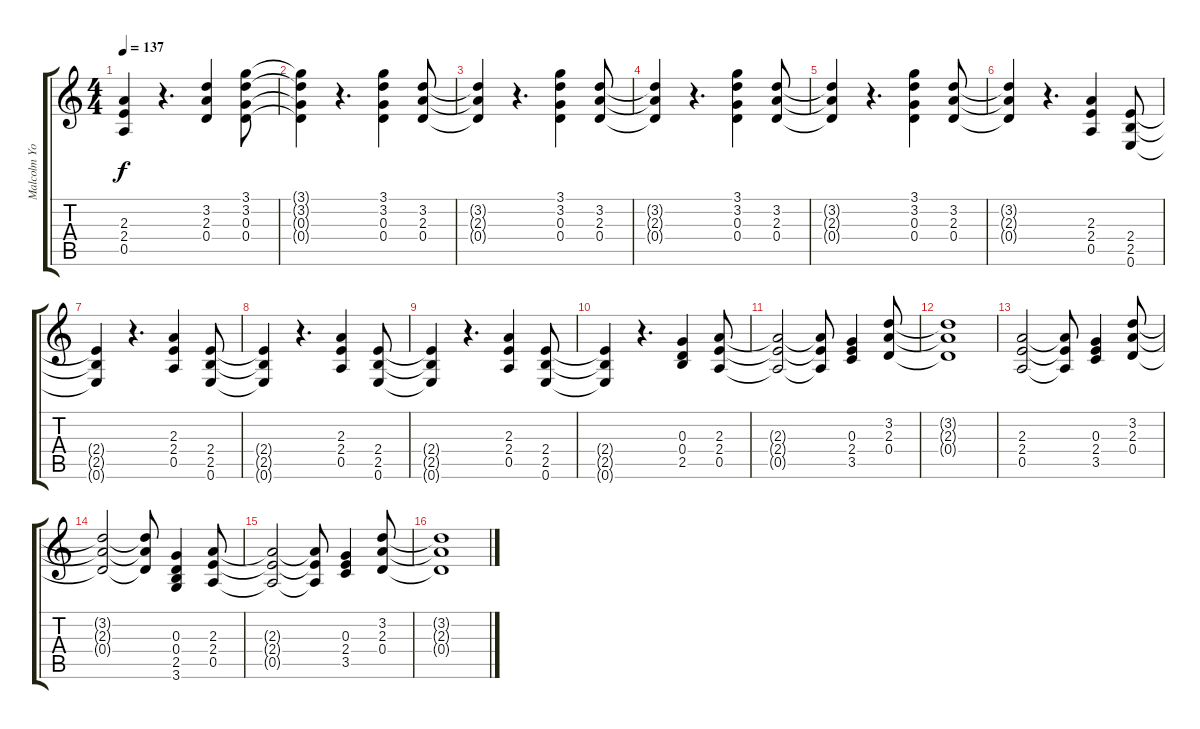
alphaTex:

\track ("Malcolm Young" "Malcolm Yo") {instrument overdrivenguitar}
\staff {score tabs}
\tuning (E4 B3 G3 D3 A2 E2) {hide}
\ts (4 4)
\tempo 137
\clef g2
\ks c
(2.3{t} 2.4{t} 0.5{t}).4{dy f} r.4{d} (3.2 2.3 0.4).4 (3.1 3.2 0.3 0.4).8 |
(3.1{t} 3.2{t} 0.3{t} 0.4{t}).4 r.4{d} (3.1 3.2 0.3 0.4).4 (3.2 2.3 0.4).8 |
(3.2{t} 2.3{t} 0.4{t}).4 r.4{d} (3.1 3.2 0.3 0.4).4 (3.2 2.3 0.4).8 |
(3.2{t} 2.3{t} 0.4{t}).4 r.4{d} (3.1 3.2 0.3 0.4).4 (3.2 2.3 0.4).8 |
(3.2{t} 2.3{t} 0.4{t}).4 r.4{d} (3.1 3.2 0.3 0.4).4 (3.2 2.3 0.4).8 |
(3.2{t} 2.3{t} 0.4{t}).4 r.4{d} (2.3 2.4 0.5).4 (2.4 2.5 0.6).8 |
(2.4{t} 2.5{t} 0.6{t}).4 r.4{d} (2.3 2.4 0.5).4 (2.4 2.5 0.6).8 |
(2.4{t} 2.5{t} 0.6{t}).4 r.4{d} (2.3 2.4 0.5).4 (2.4 2.5 0.6).8 |
(2.4{t} 2.5{t} 0.6{t}).4 r.4{d} (2.3 2.4 0.5).4 (2.4 2.5 0.6).8 |
(2.4{t} 2.5{t} 0.6{t}).4 r.4{d} (0.3 0.4 2.5).4 (2.3 2.4 0.5).8 |
(2.3{t} 2.4{t} 0.5{t}).2 (2.3{t} 2.4{t} 0.5{t}).8 (0.3 2.4 3.5).4 (3.2 2.3 0.4).8 |
(3.2{t} 2.3{t} 0.4{t}).1 |
(2.3 2.4 0.5).2 (2.3{t} 2.4{t} 0.5{t}).8 (0.3 2.4 3.5).4 (3.2 2.3 0.4).8 |
(3.2{t} 2.3{t} 0.4{t}).2 (3.2{t} 2.3{t} 0.4{t}).8 (0.3 0.4 2.5 3.6).4 (2.3 2.4 0.5).8 |
(2.3{t} 2.4{t} 0.5{t}).2 (2.3{t} 2.4{t} 0.5{t}).8 (0.3 2.4 3.5).4 (3.2 2.3 0.4).8 |
(3.2{t} 2.3{t} 0.4{t}).1
